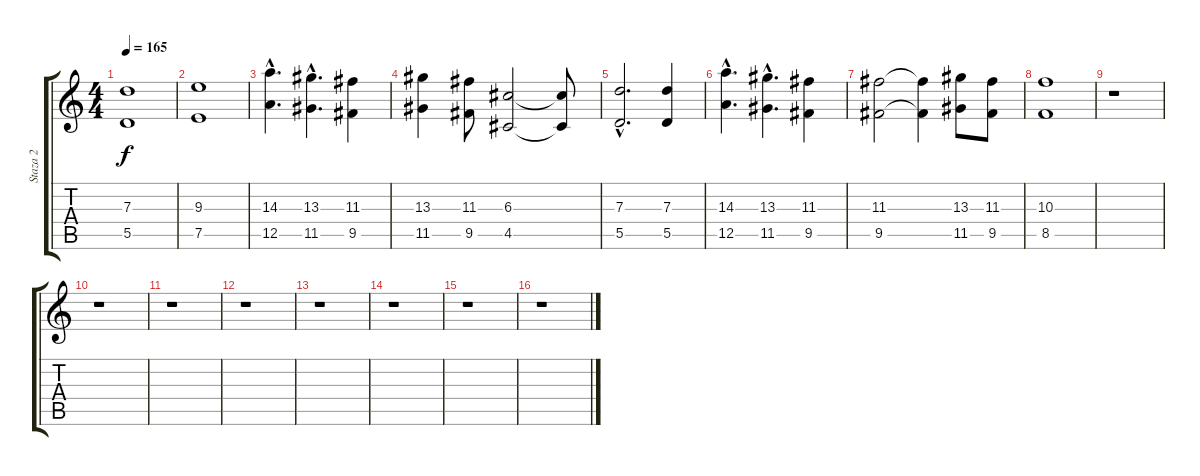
\track ("Staza 2" "Staza 2") {instrument overdrivenguitar}
\staff {score tabs}
\tuning (E4 B3 G3 D3 A2 E2) {hide}
\ts (4 4)
\tempo 165
\clef g2
\ks c
(7.3 5.5).1{dy f volume 16 instrument overdrivenguitar} |
(9.3 7.5).1 |
(14.3{hac} 12.5{hac}).4{d} (13.3{hac} 11.5{hac}).4{d} (11.3 9.5).4 |
(13.3 11.5).4 (11.3 9.5).8 (6.3 4.5).2 (6.3{t} 4.5{t}).8 |
(7.3{hac} 5.5{hac}).2{d} (7.3 5.5).4 |
(14.3{hac} 12.5{hac}).4{d} (13.3{hac} 11.5{hac}).4{d} (11.3 9.5).4 |
(11.3 9.5).2 (11.3{t} 9.5{t}).4 (13.3 11.5).8 (11.3 9.5).8 |
(10.3 8.5).1 |
r.1 |
r.1 |
r.1 |
r.1 |
r.1 |
r.1 |
r.1 |
r.1
